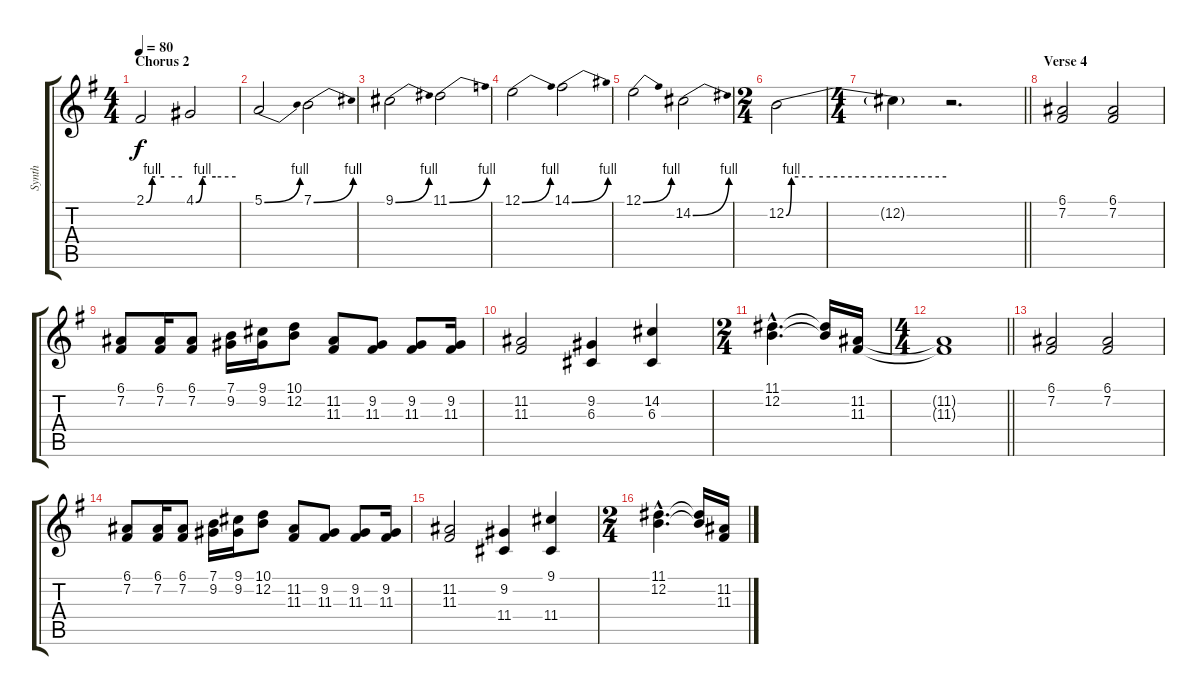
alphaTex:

\track ("Synth" "Synth") {instrument pad3polysynth}
\staff {score tabs}
\tuning (E4 B3 G3 D3 A2 E2) {hide}
\ts (4 4)
\section ("" "Chorus 2")
\tempo 80
\clef g2
\ks g
2.1{be (custom 0 0 10 4 15 4 30 4 60 4)}.2{dy f volume 13} 4.1{be (custom 0 0 10 4 15 4 30 4 60 4)}.2 |
5.1{be (bend 0 0 60 4)}.2 7.1{be (bend 0 0 60 4)}.2 |
9.1{be (bend 0 0 60 4)}.2 11.1{be (bend 0 0 60 4)}.2 |
12.1{be (bend 0 0 60 4)}.2 14.1{be (bend 0 0 60 4)}.2 |
12.1{be (bend 0 0 60 4)}.2 14.2{be (bend 0 0 60 4)}.2 |
\ts (2 4)
12.2{be (custom 0 0 2 4 10 4 30 4 60 4)}.2 |
\ts (4 4)
\barLineRight lightlight
12.2{t}.4 r.2{d} |
\section ("" "Verse 4")
(6.1 7.2).2 (6.1 7.2).2 |
(6.1 7.2).8 (6.1 7.2).16 (6.1 7.2).8 (7.1 9.2).16 (9.1 9.2).16 (10.1 12.2).8 (11.2 11.3).8 (9.2 11.3).8 (9.2 11.3).8 (9.2 11.3).16 |
(11.2 11.3).2 (9.2 6.3).4 (14.2 6.3).4 |
\ts (2 4)
(11.1{hac} 12.2{hac}).4{d} (11.1{t} 12.2{t}).16 (11.2 11.3).16 |
\ts (4 4)
\barLineRight lightlight
(11.2{t} 11.3{t}).1 |
(6.1 7.2).2 (6.1 7.2).2 |
(6.1 7.2).8 (6.1 7.2).16 (6.1 7.2).8 (7.1 9.2).16 (9.1 9.2).16 (10.1 12.2).8 (11.2 11.3).8 (9.2 11.3).8 (9.2 11.3).8 (9.2 11.3).16 |
(11.2 11.3).2 (9.2 11.4).4 (9.1 11.4).4 |
\ts (2 4)
(11.1{hac} 12.2{hac}).4{d} (11.1{t} 12.2{t}).16 (11.2 11.3).16
